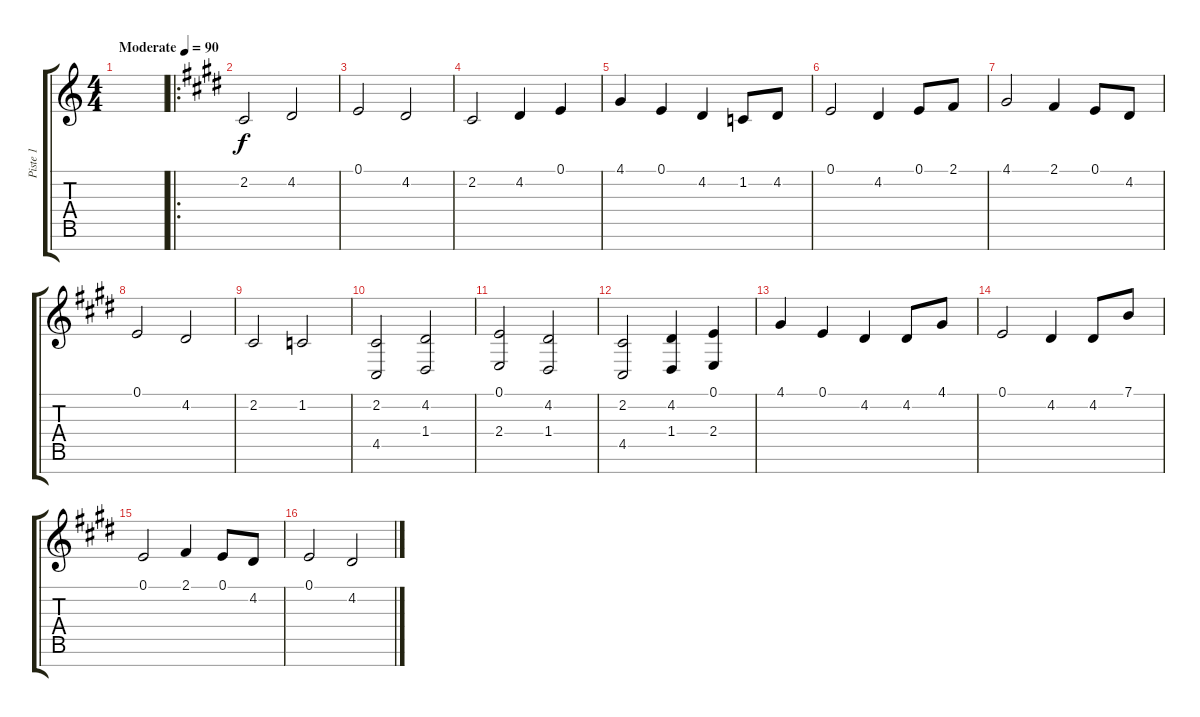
\track ("Piste 1" "Piste 1") {instrument acousticgrandpiano}
\staff {score tabs}
\tuning (E4 B3 G3 D3 A2 E2 B1) {hide}
\ts (4 4)
\tempo (90 "Moderate")
\clef g2
\ks c
|
\ro
\ks e
2.2.2 4.2.2 |
0.1.2 4.2.2 |
2.2.2 4.2.4 0.1.4 |
4.1.4 0.1.4 4.2.4 1.2.8 4.2.8 |
0.1.2 4.2.4 0.1.8 2.1.8 |
4.1.2 2.1.4 0.1.8 4.2.8 |
0.1.2 4.2.2 |
2.2.2 1.2.2 |
(2.2 4.5).2 (4.2 1.4).2 |
(0.1 2.4).2 (4.2 1.4).2 |
(2.2 4.5).2 (4.2 1.4).4 (0.1 2.4).4 |
4.1.4 0.1.4 4.2.4 4.2.8 4.1.8 |
0.1.2 4.2.4 4.2.8 7.1.8 |
0.1.2 2.1.4 0.1.8 4.2.8 |
0.1.2 4.2.2
